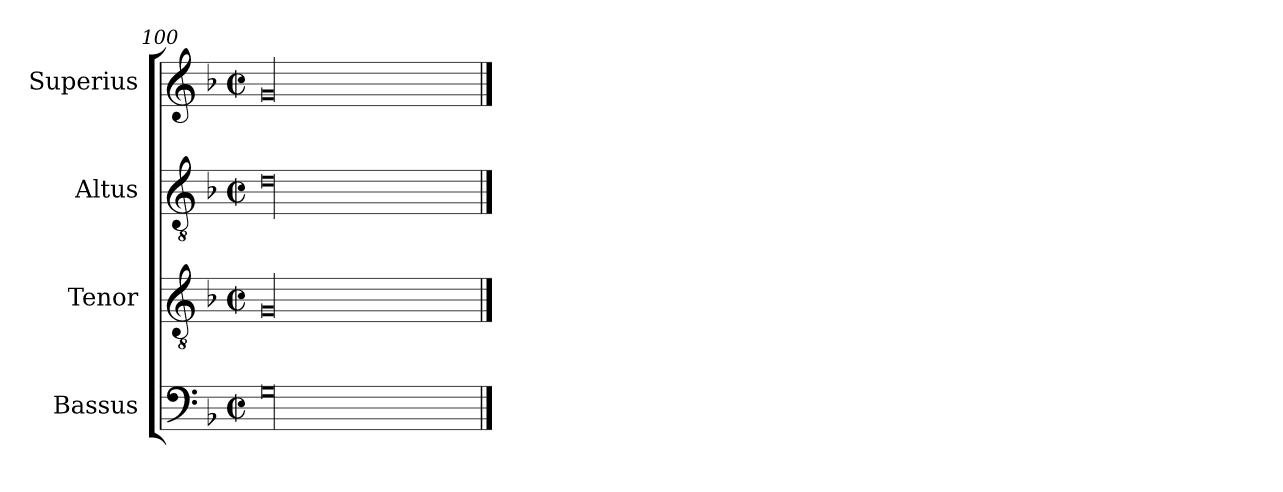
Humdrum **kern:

**kern	**kern	**kern	**kern
*part4	*part3	*part2	*part1
*staff4	*staff3	*staff2	*staff1
*I"Bassus	*I"Tenor	*I"Altus	*I"Superius
*I'B.	*I'T.	*	*I'S.
*clefF4	*clefGv2	*clefGv2	*clefG2
*	*ITrd7c12	*ITrd7c12	*
*k[b-]	*k[b-]	*k[b-]	*k[b-]
*F:	*F:	*F:	*F:
*M2/2	*M2/2	*M2/2	*M2/2
*met(c|)	*met(c|)	*met(c|)	*met(c|)
=100	=100	=100	=100
00Gi	00GGi	00Di	00gi
==	==	==	==
*-	*-	*-	*-
